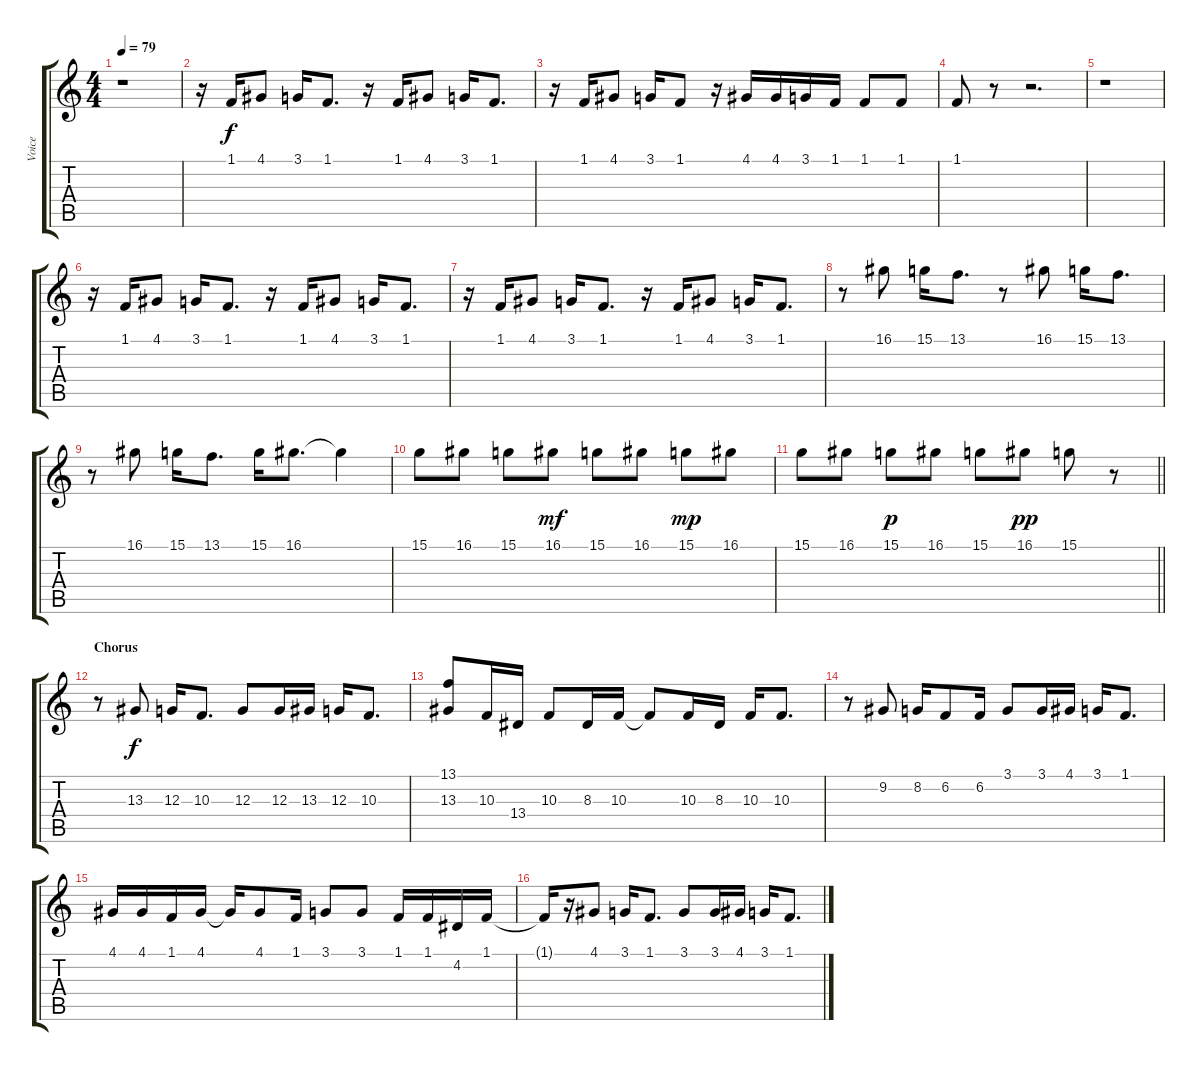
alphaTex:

\track ("Voice" "Voice") {instrument synthvoice}
\staff {score tabs}
\tuning (E4 B3 G3 D3 A2 E2) {hide}
\ts (4 4)
\tempo 79
\clef g2
\ks c
r.1{dy f} |
r.16 1.1.16 4.1.8 3.1.16 1.1.8{d} r.16 1.1.16 4.1.8 3.1.16 1.1.8{d} |
r.16 1.1.16 4.1.8 3.1.16 1.1.8 r.16 4.1.16 4.1.16 3.1.16 1.1.16 1.1.8 1.1.8 |
1.1.8 r.8 r.2{d} |
r.1 |
r.16 1.1.16 4.1.8 3.1.16 1.1.8{d} r.16 1.1.16 4.1.8 3.1.16 1.1.8{d} |
r.16 1.1.16 4.1.8 3.1.16 1.1.8{d} r.16 1.1.16 4.1.8 3.1.16 1.1.8{d} |
r.8 16.1.8 15.1.16 13.1.8{d} r.8 16.1.8 15.1.16 13.1.8{d} |
r.8 16.1.8 15.1.16 13.1.8{d} 15.1.16 16.1.8{d} 16.1{t}.4 |
15.1.8 16.1.8 15.1.8 16.1.8{dy mf} 15.1.8 16.1.8 15.1.8{dy mp} 16.1.8 |
\barLineRight lightlight
15.1.8 16.1.8 15.1.8{dy p} 16.1.8 15.1.8 16.1.8{dy pp} 15.1.8 r.8 |
\section ("" "Chorus")
r.8 13.3.8{dy f} 12.3.16 10.3.8{d} 12.3.8 12.3.16 13.3.16 12.3.16 10.3.8{d} |
(13.1 13.3).8 10.3.16 13.4.16 10.3.8 8.3.16 10.3.16 10.3{t}.8 10.3.16 8.3.16 10.3.16 10.3.8{d} |
r.8 9.2.8 8.2.16 6.2.8 6.2.16 3.1.8 3.1.16 4.1.16 3.1.16 1.1.8{d} |
4.1.16 4.1.16 1.1.16 4.1.16 4.1{t}.16 4.1.8 1.1.16 3.1.8 3.1.8 1.1.16 1.1.16 4.2.16 1.1.16 |
1.1{t}.16 r.16 4.1.8 3.1.16 1.1.8{d} 3.1.8 3.1.16 4.1.16 3.1.16 1.1.8{d}
